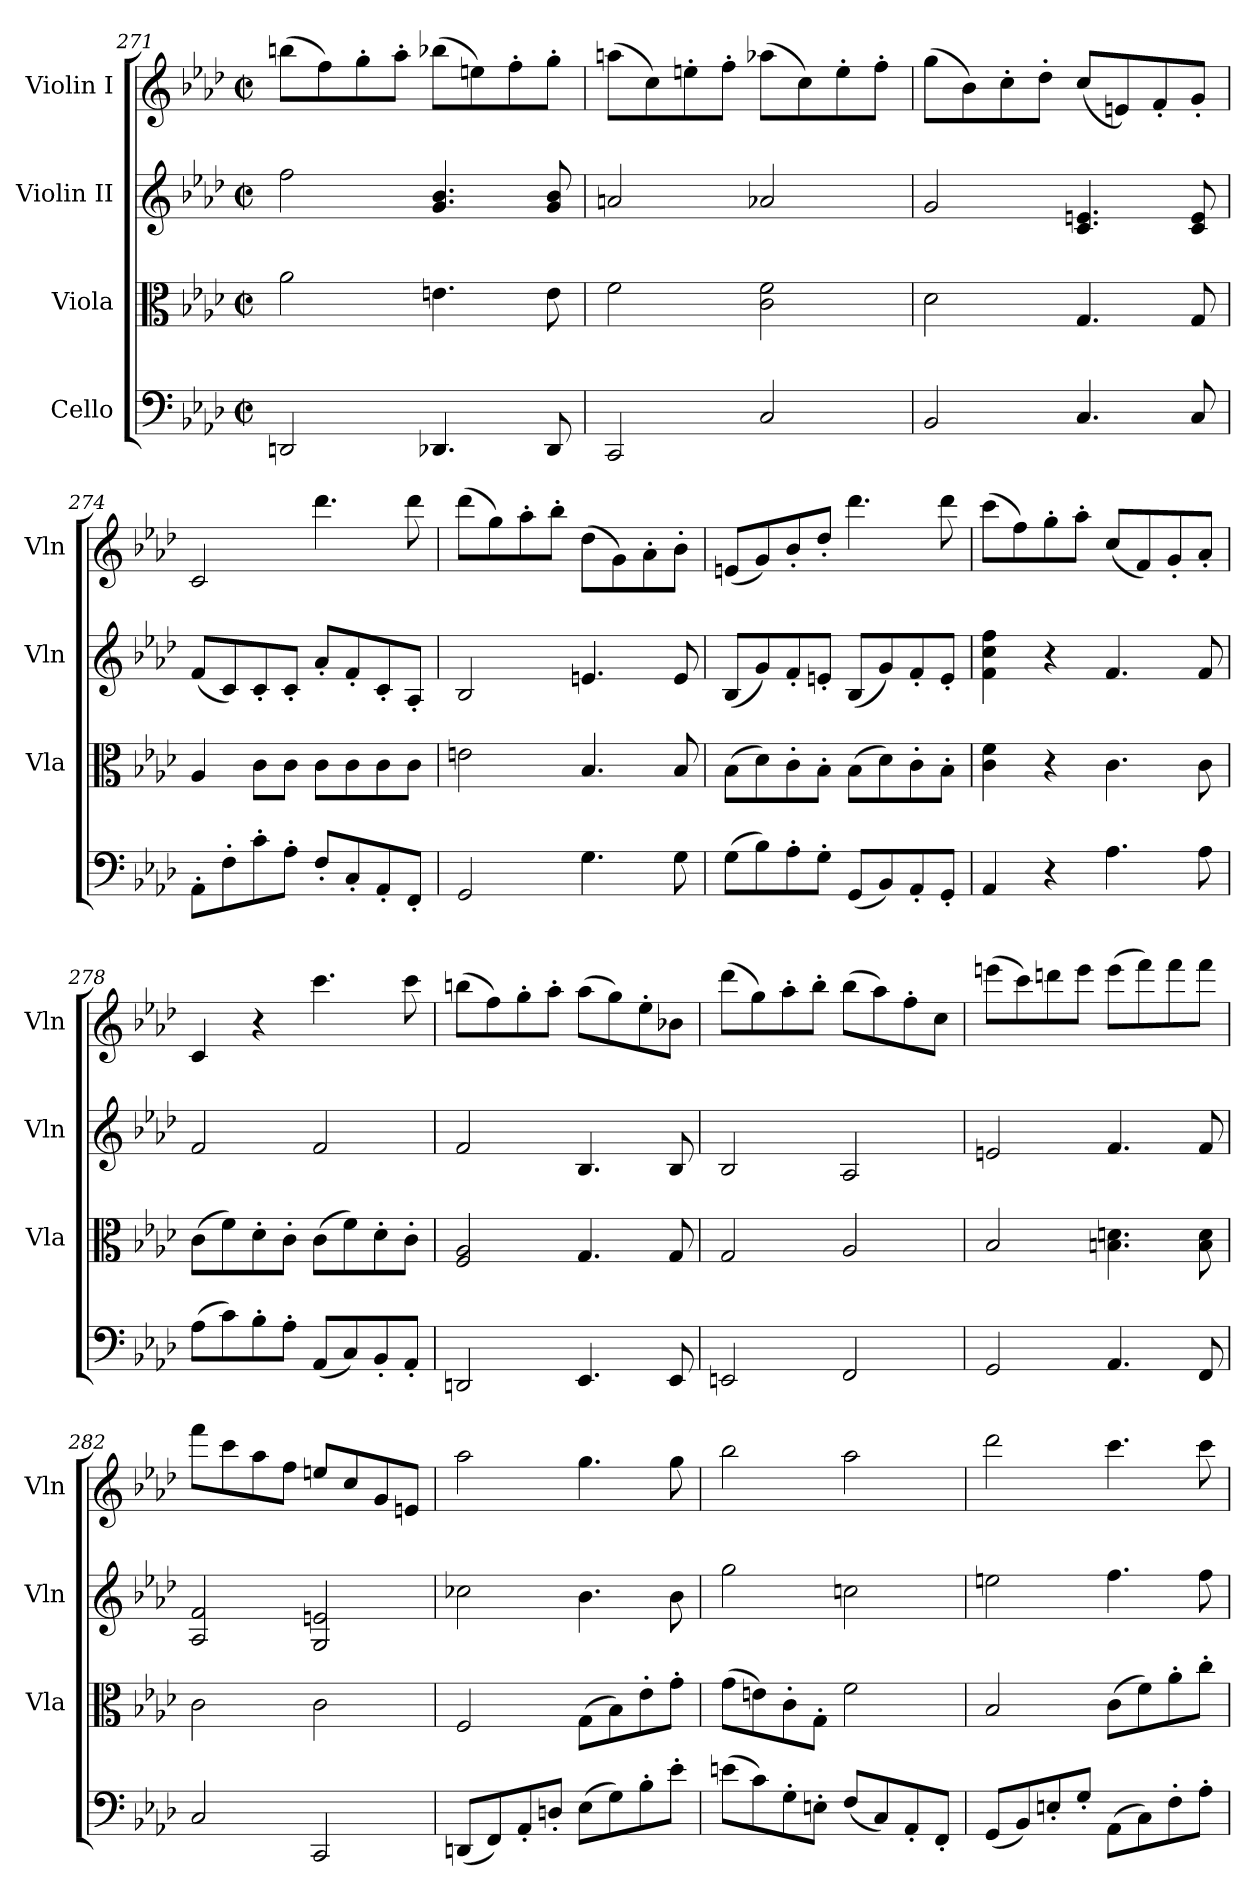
**kern	**kern	**kern	**kern
*part4	*part3	*part2	*part1
*staff4	*staff3	*staff2	*staff1
*I"Cello	*I"Viola	*I"Violin II	*I"Violin I
*	*I'Vla	*I'Vln	*I'Vln
*clefF4	*clefC3	*clefG2	*clefG2
*k[b-e-a-d-]	*k[b-e-a-d-]	*k[b-e-a-d-]	*k[b-e-a-d-]
*M2/2	*M2/2	*M2/2	*M2/2
*met(c|)	*met(c|)	*met(c|)	*met(c|)
=271	=271	=271	=271
2DDn/	2a-\	2ff\	(>8bbn\L
.	.	.	8ff\)
.	.	.	8gg'\
.	.	.	8aa-'\J
4.DD-X/	4.en\	4.g/ 4.b-/	(>8bb-X\L
.	.	.	8een\)
.	.	.	8ff'\
8DD-/	8e\	8g/ 8b-/	8gg'\J
=272	=272	=272	=272
2CC/	2f\	2an/	(>8aan\L
.	.	.	8cc\)
.	.	.	8een'\
.	.	.	8ff'\J
2C/	2c\ 2f\	2a-X/	(>8aa-X\L
.	.	.	8cc\)
.	.	.	8ee'\
.	.	.	8ff'\J
=273	=273	=273	=273
2BB-/	2d-\	2g/	(>8gg\L
.	.	.	8b-\)
.	.	.	8cc'\
.	.	.	8dd-'\J
4.C/	4.G/	4.c/ 4.en/	(<8cc/L
.	.	.	8en/)
.	.	.	8f'/
8C/	8G/	8c/ 8e/	8g'/J
!!LO:LB:g=z
=274	=274	=274	=274
8AA-'\L	4A-/	(<8f/L	2c/
8F'\	.	8c/)	.
8c'\	8c\L	8c'/	.
8A-'\J	8c\J	8c'/J	.
8F'/L	8c\L	8a-'/L	4.ddd-\
8C'/	8c\	8f'/	.
8AA-'/	8c\	8c'/	.
8FF'/J	8c\J	8A-'/J	8ddd-\
=275	=275	=275	=275
2GG/	2en\	2B-/	(>8ddd-\L
.	.	.	8gg\)
.	.	.	8aa-'\
.	.	.	8bb-'\J
4.G\	4.B-/	4.en/	(>8dd-\L
.	.	.	8g\)
.	.	.	8a-'\
8G\	8B-/	8e/	8b-'\J
=276	=276	=276	=276
(>8G\L	(>8B-\L	(<8B-/L	(<8en/L
8B-\)	8d-\)	8g/)	8g/)
8A-'\	8c'\	8f'/	8b-'/
8G'\J	8B-'\J	8en'/J	8dd-'/J
(<8GG/L	(>8B-\L	(<8B-/L	4.ddd-\
8BB-/)	8d-\)	8g/)	.
8AA-'/	8c'\	8f'/	.
8GG'/J	8B-'\J	8e'/J	8ddd-\
=277	=277	=277	=277
4AA-/	4c\ 4f\	4f\ 4cc\ 4ff\	(>8ccc\L
.	.	.	8ff\)
4r	4r	4r	8gg'\
.	.	.	8aa-'\J
4.A-\	4.c\	4.f/	(<8cc/L
.	.	.	8f/)
.	.	.	8g'/
8A-\	8c\	8f/	8a-'/J
=278	=278	=278	=278
(>8A-\L	(>8c\L	2f/	4c/
8c\)	8f\)	.	.
8B-'\	8d-'\	.	4r
8A-'\J	8c'\J	.	.
(<8AA-/L	(>8c\L	2f/	4.ccc\
8C/)	8f\)	.	.
8BB-'/	8d-'\	.	.
8AA-'/J	8c'\J	.	8ccc\
=279	=279	=279	=279
2DDn/	2F/ 2A-/	2f/	(>8bbn\L
.	.	.	8ff\)
.	.	.	8gg'\
.	.	.	8aa-'\J
4.EE-/	4.G/	4.B-/	(>8aa-\L
.	.	.	8gg\)
.	.	.	8ee-'\
8EE-/	8G/	8B-/	8b-X\J
=280	=280	=280	=280
2EEn/	2G/	2B-/	(>8ddd-\L
.	.	.	8gg\)
.	.	.	8aa-'\
.	.	.	8bb-'\J
2FF/	2A-/	2A-/	(>8bb-\L
.	.	.	8aa-\)
.	.	.	8ff'\
.	.	.	8cc\J
=281	=281	=281	=281
2GG/	2B-/	2en/	(>8eeen\L
.	.	.	8ccc\)
.	.	.	8dddn\
.	.	.	8eee\J
4.AA-/	4.Bn\ 4.dn\	4.f/	(>8eee\L
.	.	.	8fff\)
.	.	.	8fff\
8FF/	8B\ 8d\	8f/	8fff\J
!!LO:PB:g=z
=282	=282	=282	=282
2C/	2c\	2A-/ 2f/	8fff\L
.	.	.	8ccc\
.	.	.	8aa-\
.	.	.	8ff\J
2CC/	2c\	2G/ 2en/	8een/L
.	.	.	8cc/
.	.	.	8g/
.	.	.	8en/J
=283	=283	=283	=283
(<8DDn/L	2F/	2cc-X\	2aa-\
8FF/)	.	.	.
8AA-'/	.	.	.
8Dn'/J	.	.	.
(>8E-\L	(>8G\L	4.b-\	4.gg\
8G\)	8B-\)	.	.
8B-'\	8e-'\	.	.
8e-'\J	8g'\J	8b-\	8gg\
=284	=284	=284	=284
(>8en\L	(>8g\L	2gg\	2bb-\
8c\)	8en\)	.	.
8G'\	8c'\	.	.
8En'\J	8G'\J	.	.
(<8F/L	2f\	2ccn\	2aa-\
8C/)	.	.	.
8AA-'/	.	.	.
8FF'/J	.	.	.
=285	=285	=285	=285
(<8GG/L	2B-/	2een\	2ddd-\
8BB-/)	.	.	.
8En'/	.	.	.
8G'/J	.	.	.
(>8AA-\L	(>8c\L	4.ff\	4.ccc\
8C\)	8f\)	.	.
8F'\	8a-'\	.	.
8A-'\J	8cc'\J	8ff\	8ccc\
=	=	=	=
*-	*-	*-	*-
